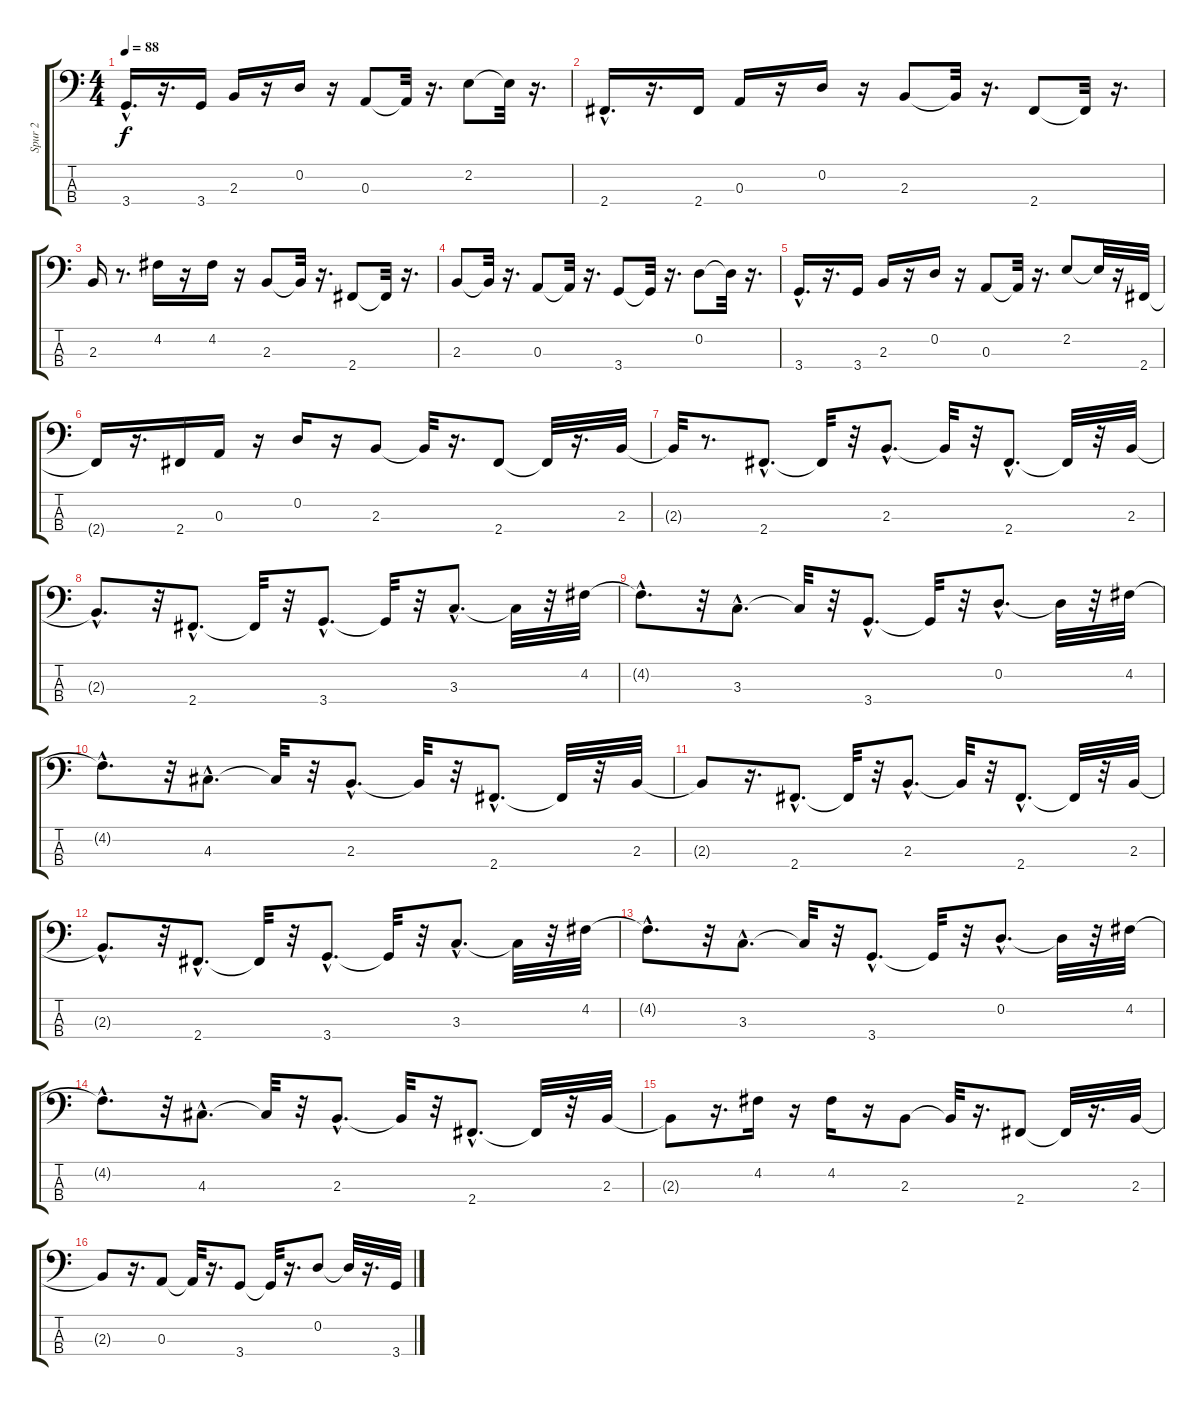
\track ("Spur 2" "Spur 2") {instrument electricbassfinger}
\staff {score tabs}
\tuning (G2 D2 A1 E1) {hide}
\ts (4 4)
\tempo 88
\clef f4
\ks c
3.4{hac}.16{d dy f} r.16{d} 3.4.16 2.3.16 r.16 0.2.16 r.16 0.3.8 0.3{t}.32 r.16{d} 2.2.8 2.2{t}.32 r.16{d} |
2.4{hac}.16{d} r.16{d} 2.4.16 0.3.16 r.16 0.2.16 r.16 2.3.8 2.3{t}.32 r.16{d} 2.4.8 2.4{t}.32 r.16{d} |
2.3.16 r.8{d} 4.2.16 r.16 4.2.16 r.16 2.3.8 2.3{t}.32 r.16{d} 2.4.8 2.4{t}.32 r.16{d} |
2.3.8 2.3{t}.32 r.16{d} 0.3.8 0.3{t}.32 r.16{d} 3.4.8 3.4{t}.32 r.16{d} 0.2.8 0.2{t}.32 r.16{d} |
3.4{hac}.16{d} r.16{d} 3.4.16 2.3.16 r.16 0.2.16 r.16 0.3.8 0.3{t}.32 r.16{d} 2.2.8 2.2{t}.32 r.16 2.4.32 |
2.4{t}.16 r.16{d} 2.4.16 0.3.16 r.16 0.2.16 r.16 2.3.8 2.3{t}.32 r.16{d} 2.4.8 2.4{t}.32 r.16{d} 2.3.32 |
2.3{t}.32 r.8{d} 2.4{hac}.8{d} 2.4{t}.32 r.32 2.3{hac}.8{d} 2.3{t}.32 r.32 2.4{hac}.8{d} 2.4{t}.32 r.32 2.3.32 |
2.3{hac t}.8{d} r.32 2.4{hac}.8{d} 2.4{t}.32 r.32 3.4{hac}.8{d} 3.4{t}.32 r.32 3.3{hac}.8{d} 3.3{t}.32 r.32 4.2.32 |
4.2{hac t}.8{d} r.32 3.3{hac}.8{d} 3.3{t}.32 r.32 3.4{hac}.8{d} 3.4{t}.32 r.32 0.2{hac}.8{d} 0.2{t}.32 r.32 4.2.32 |
4.2{hac t}.8{d} r.32 4.3{hac}.8{d} 4.3{t}.32 r.32 2.3{hac}.8{d} 2.3{t}.32 r.32 2.4{hac}.8{d} 2.4{t}.32 r.32 2.3.32 |
2.3{t}.8 r.16{d} 2.4{hac}.8{d} 2.4{t}.32 r.32 2.3{hac}.8{d} 2.3{t}.32 r.32 2.4{hac}.8{d} 2.4{t}.32 r.32 2.3.32 |
2.3{hac t}.8{d} r.32 2.4{hac}.8{d} 2.4{t}.32 r.32 3.4{hac}.8{d} 3.4{t}.32 r.32 3.3{hac}.8{d} 3.3{t}.32 r.32 4.2.32 |
4.2{hac t}.8{d} r.32 3.3{hac}.8{d} 3.3{t}.32 r.32 3.4{hac}.8{d} 3.4{t}.32 r.32 0.2{hac}.8{d} 0.2{t}.32 r.32 4.2.32 |
4.2{hac t}.8{d} r.32 4.3{hac}.8{d} 4.3{t}.32 r.32 2.3{hac}.8{d} 2.3{t}.32 r.32 2.4{hac}.8{d} 2.4{t}.32 r.32 2.3.32 |
2.3{t}.8 r.16{d} 4.2.16 r.16 4.2.16 r.16 2.3.8 2.3{t}.32 r.16{d} 2.4.8 2.4{t}.32 r.16{d} 2.3.32 |
2.3{t}.8 r.16{d} 0.3.8 0.3{t}.32 r.16{d} 3.4.8 3.4{t}.32 r.16{d} 0.2.8 0.2{t}.32 r.16{d} 3.4.32
